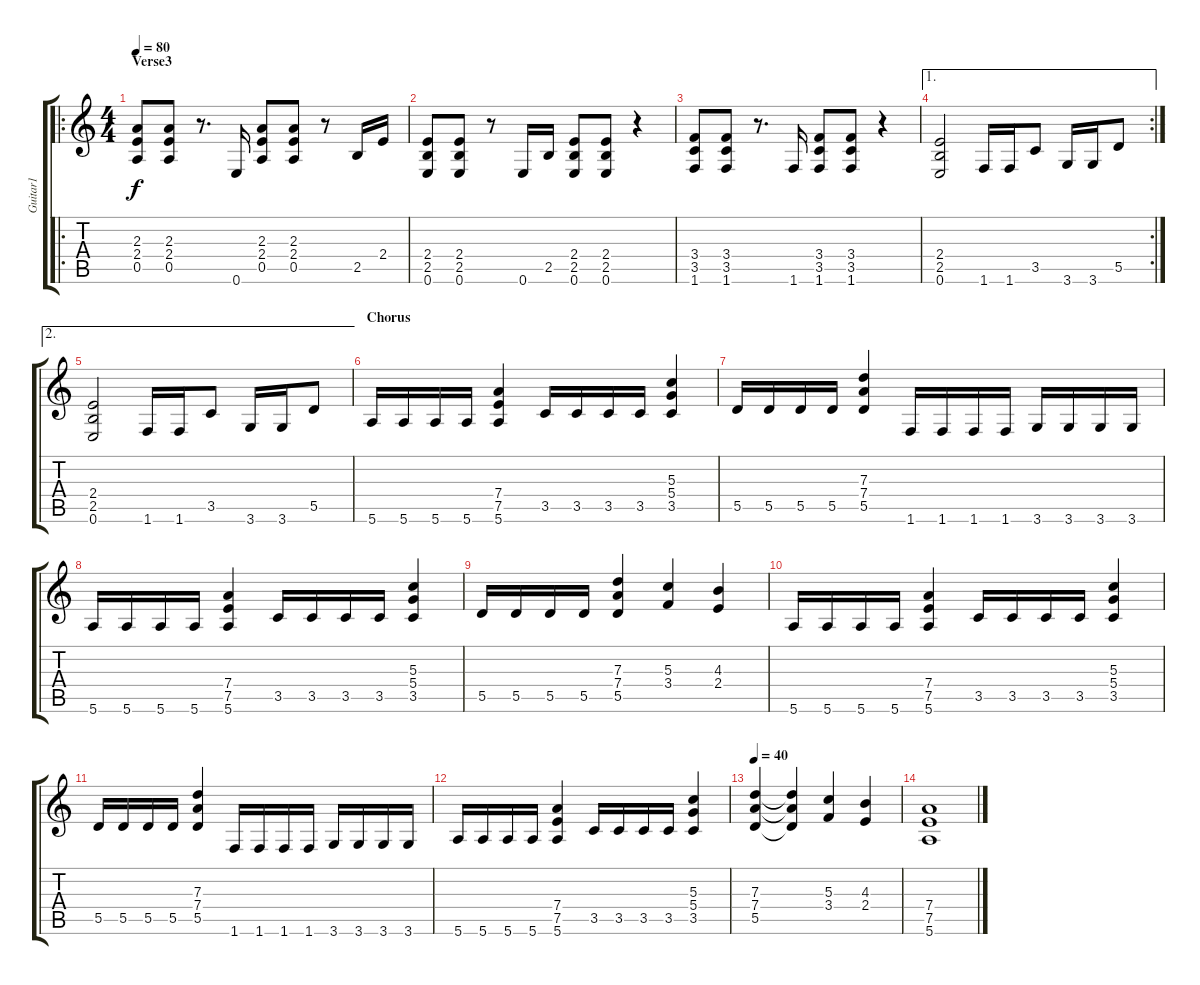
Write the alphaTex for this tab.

\track ("Guitar1" "Guitar1") {instrument distortionguitar}
\staff {score tabs}
\tuning (E4 B3 G3 D3 A2 E2) {hide}
\ro
\ts (4 4)
\section ("" "Verse3")
\tempo 80
\clef g2
\ks c
(2.3 2.4 0.5).8{dy f volume 16} (2.3 2.4 0.5).8 r.8{d} 0.6.16 (2.3 2.4 0.5).8 (2.3 2.4 0.5).8 r.8 2.5.16 2.4.16 |
(2.4 2.5 0.6).8 (2.4 2.5 0.6).8 r.8 0.6.16 2.5.16 (2.4 2.5 0.6).8 (2.4 2.5 0.6).8 r.4 |
(3.4 3.5 1.6).8 (3.4 3.5 1.6).8 r.8{d} 1.6.16 (3.4 3.5 1.6).8 (3.4 3.5 1.6).8 r.4 |
\ae 1
\rc 2
(2.4 2.5 0.6).2 1.6.16 1.6.16 3.5.8 3.6.16 3.6.16 5.5.8 |
\ae 2
(2.4 2.5 0.6).2 1.6.16 1.6.16 3.5.8 3.6.16 3.6.16 5.5.8 |
\section ("" "Chorus")
5.6.16 5.6.16 5.6.16 5.6.16 (7.4 7.5 5.6).4 3.5.16 3.5.16 3.5.16 3.5.16 (5.3 5.4 3.5).4 |
5.5.16 5.5.16 5.5.16 5.5.16 (7.3 7.4 5.5).4 1.6.16 1.6.16 1.6.16 1.6.16 3.6.16 3.6.16 3.6.16 3.6.16 |
5.6.16 5.6.16 5.6.16 5.6.16 (7.4 7.5 5.6).4 3.5.16 3.5.16 3.5.16 3.5.16 (5.3 5.4 3.5).4 |
5.5.16 5.5.16 5.5.16 5.5.16 (7.3 7.4 5.5).4 (5.3 3.4).4 (4.3 2.4).4 |
5.6.16 5.6.16 5.6.16 5.6.16 (7.4 7.5 5.6).4 3.5.16 3.5.16 3.5.16 3.5.16 (5.3 5.4 3.5).4 |
5.5.16 5.5.16 5.5.16 5.5.16 (7.3 7.4 5.5).4 1.6.16 1.6.16 1.6.16 1.6.16 3.6.16 3.6.16 3.6.16 3.6.16 |
5.6.16 5.6.16 5.6.16 5.6.16 (7.4 7.5 5.6).4 3.5.16 3.5.16 3.5.16 3.5.16 (5.3 5.4 3.5).4 |
\tempo 40
(7.3 7.4 5.5).4 (7.3{t} 7.4{t} 5.5{t}).4 (5.3 3.4).4 (4.3 2.4).4 |
(7.4 7.5 5.6).1
